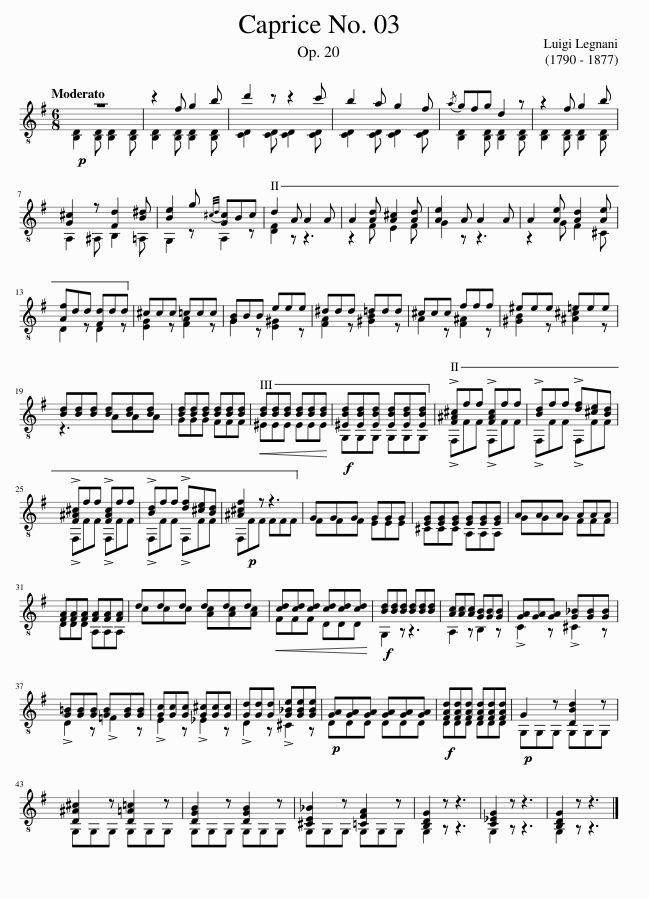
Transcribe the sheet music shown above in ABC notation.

X:1
%%score ( 1 2 )
L:1/8
Q:1/4=85
M:6/8
I:linebreak $
K:G
V:1 treble-8
V:2 treble-8
V:1
!p! z6 | z2 f g2 b | d'2 z z2 c' | b2 a g2 f |{/a} gfg d2 z | %5
 z2 f g2 b |$ [G^c]2 z [Fd]2 [B^d] | [Be]2 g{/^cd} [Gc]Bc | d2 A A2 A | A2 [Ad] [A^c]2 [Ad] | %10
 [Ae]2 A A2 A | A2 [Ae] [Ad]2 [Ae] |$ [Af]dd [Fd]dd | ^ccc =ccc | [GB]BB eee | %15
 ^ddd =ddd | ^ccc fff | ^eee =eee |$ [Bd][Bd][Bd] [Bd][Bd][Bd] | [Bd][Bd][Bd] [Bd][Bd][Bd] | %20
!<(! [Bd][Bd][Bd] [Bd][Bd][Bd]!<)! |!f! [^EBd][EBd][EBd] [EBd][EBd][EBd] | !>![F^A^c]ff !>![FAc]ff | !>![Bd]ff !>![df][^ce][Bd] |$ !>![F^A^c]ff !>![FAc]ff | %25
 !>![Bd]ff !>![df][^ce][Bd] | [^A^cf]2 z z3 | GGG GGG | [EG][EG][EG] [EG][EG][EG] | AAA AAA |$ %30
 [FA][FA][FA] [FA][FA][FA] | ddd ddd |!<(! [cd][cd][cd] [cd][cd][cd]!<)! |!f! [Bd][Bd][Bd] [Bd][Bd][Bd] | [Ac][Ac][Ac] [GB][GB][GB] | %35
 [GA][GA][GA] [G_B][GB][GB] |$ [G=B][GB][GB] [GB][GB][GB] | [Gc][Gc][Gc] [G^c][Gc][Gc] | [Gd][Gd][Gd] [G_Be][GBe][GBe] |!p! [GA][GA][GA] [GA][GA][GA] | %40
!f! [FAd][FAd][FAd] [FAd][FAd][FAd] |!p! G2 z [DBd]2 z |$ [D^A^c]2 z [D=A=c]2 z | [DGB]2 z [DGB]2 z | [^CE_B]2 z [=CFA]2 z | %45
 [B,DG]2 z z3 | [C_EG]2 z z3 | [B,DG]2 z z3 |] %48
V:2
 [B,D]2 [B,D] [B,D]2 [B,D] | [B,D]2 [B,D] [B,D]2 [B,D] | [CD]2 [CD] [CD]2 [CD] | [CD]2 [CD] [CD]2 [CD] | [B,D]2 [B,D] [B,D]2 [B,D] | %5
 [B,D]2 [B,D] [B,D]2 [B,D] |$ A,2 ^A, B,2 =A, | G,2 z A,2 z | [DF]2 z z3 | z2 F E2 F | %10
 G2 z z3 | z2 G F2 ^C |$ D2 z D2 z | [EG]2 z [FA]2 z | G2 z [E^G]2 z | %15
 [FA]2 z [^GB]2 z | A2 z [F^A]2 z | [^GB]2 z [^A^c]2 z |$ z3 AAA | GGG FFF | %20
 ^EEE EEE | G,G,G, G,G,G, | !>!F,FF !>!F,FF | !>!F,FF !>!F,FF |$ !>!F,FF !>!F,FF | %25
 !>!F,FF !>!F,FF | F,!p!FF FFF | FFF EEE | ^CCC A,A,A, | GGG FFF |$ %30
 DDD A,A,A, | ccc [Ac][Ac][Ac] | FFF DDD | G,2 z z3 | A,2 z B,2 z | %35
 !>!C2 z !>!^C2 z |$ !>!D2 z !>!=F2 z | !>!E2 z !>!_E2 z | !>!D2 z !>!^C2 z | DDD DDD | %40
 DDD DDD | G,G,G, G,G,G, |$ G,G,G, G,G,G, | G,G,G, G,G,G, | G,G,G, G,G,G, | %45
 G,2 z z3 | G,2 z z3 | G,2 z z3 |] %48
